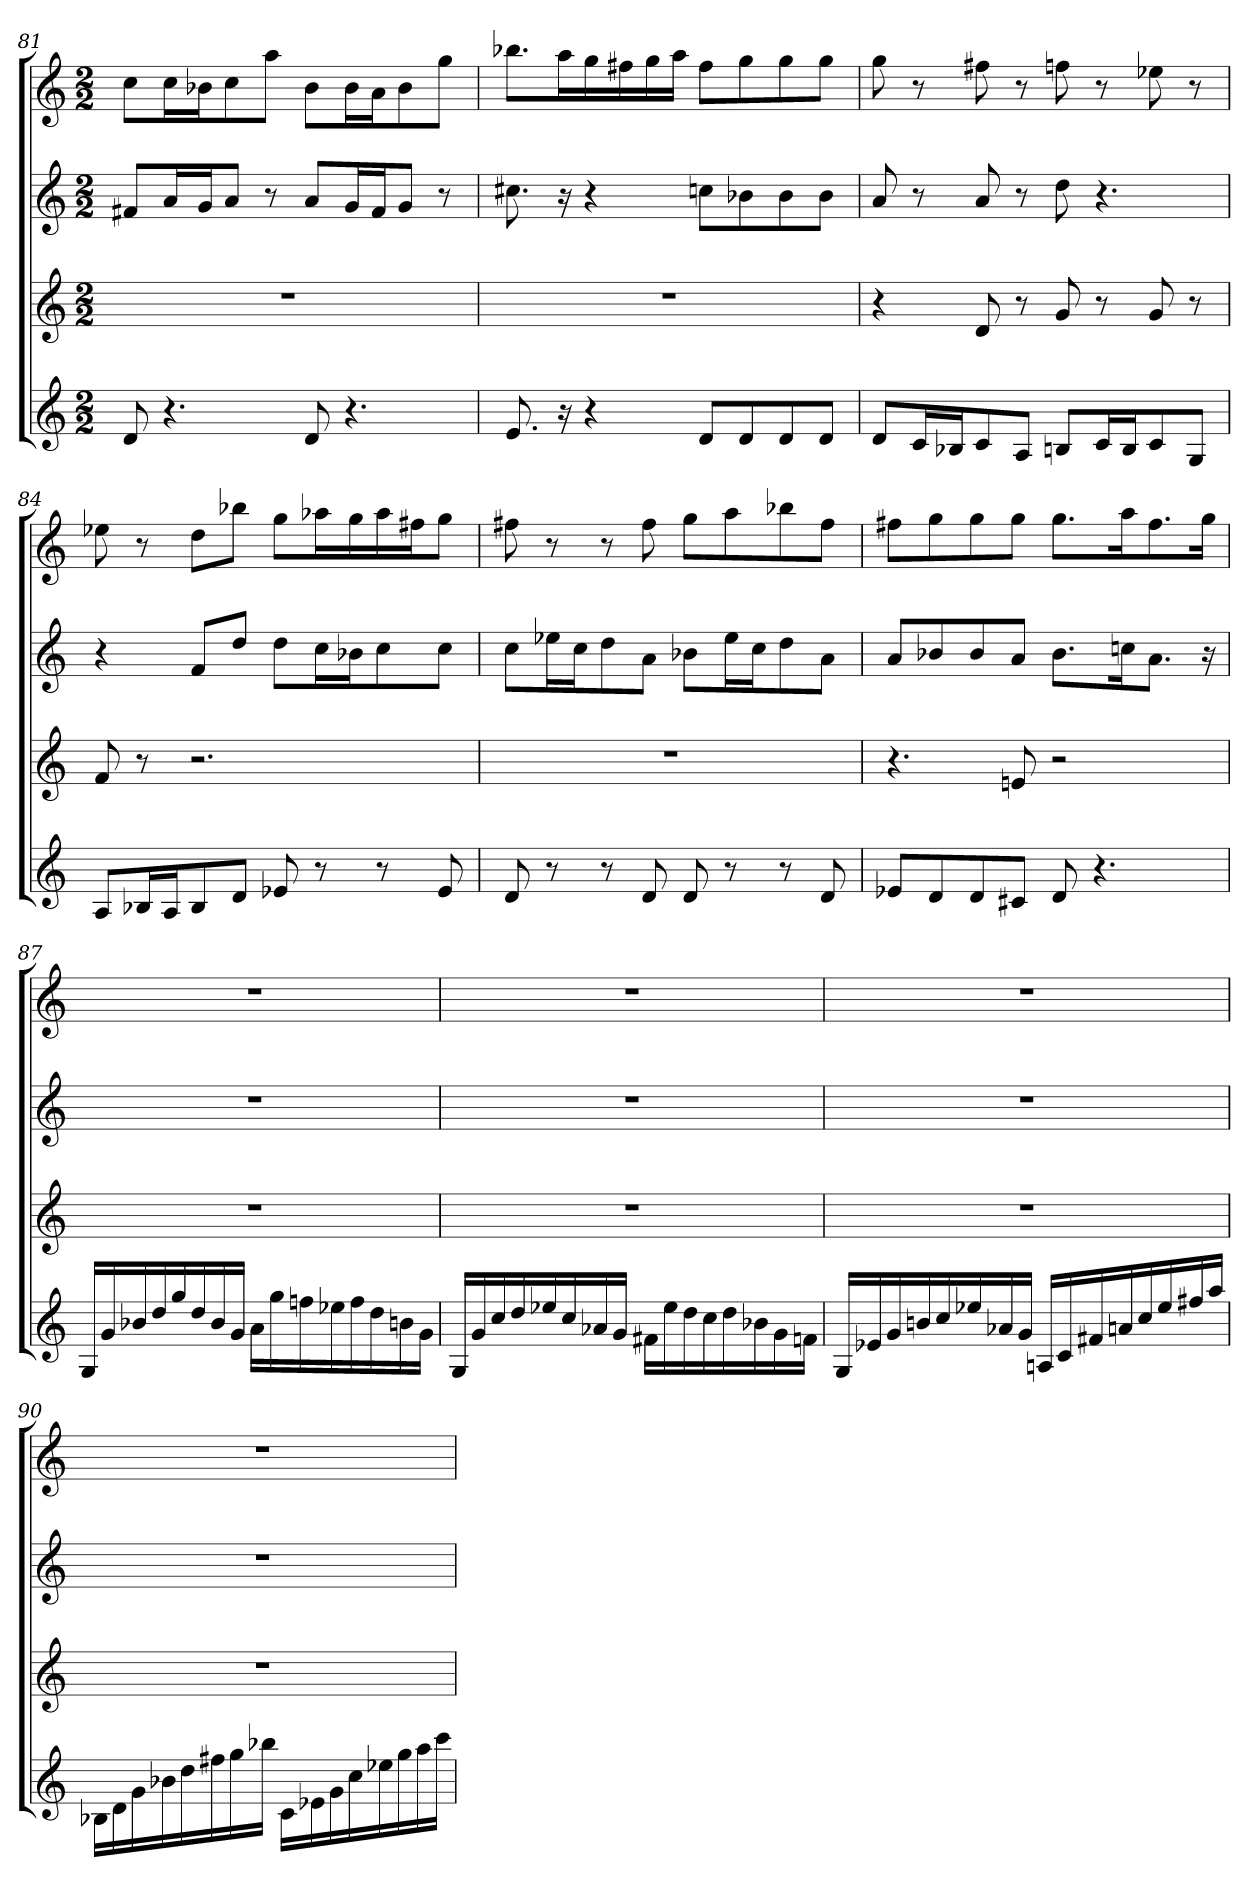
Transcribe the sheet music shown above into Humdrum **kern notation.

**kern	**kern	**kern	**kern
*part4	*part3	*part2	*part1
*staff4	*staff3	*staff2	*staff1
*M2/2	*M2/2	*M2/2	*M2/2
=81	=81	=81	=81
8d	1r	8f#XL	8ccL
4.r	.	16aL	16ccL
.	.	16gJ	16b-XJ
.	.	8aJ	8cc
.	.	8r	8aaJ
8d	.	8aL	8b-L
4.r	.	16gL	16b-L
.	.	16f#J	16aJ
.	.	8gJ	8b-
.	.	8r	8ggJ
=82	=82	=82	=82
8.e	1r	8.cc#X	8.bb-XL
16r	.	16r	16aaL
4r	.	4r	16gg
.	.	.	16ff#X
.	.	.	16gg
.	.	.	16aaJJ
8dL	.	8ccnL	8ff#L
8d	.	8b-X	8gg
8d	.	8b-	8gg
8dJ	.	8b-J	8ggJ
=83	=83	=83	=83
8dL	4r	8a	8gg
16cL	.	8r	8r
16B-XJ	.	.	.
8c	8d	8a	8ff#X
8AJ	8r	8r	8r
8BnL	8g	8dd	8ffn
16cL	8r	4.r	8r
16BJ	.	.	.
8c	8g	.	8ee-X
8GJ	8r	.	8r
=84	=84	=84	=84
8AL	8f	4r	8ee-X
16B-XL	8r	.	8r
16AJ	.	.	.
8B-	2.r	8fL	8ddL
8dJ	.	8ddJ	8bb-XJ
8e-X	.	8ddL	8ggL
8r	.	16ccL	16aa-XL
.	.	16b-XJ	16gg
8r	.	8cc	16aa-
.	.	.	16ff#XJ
8e-	.	8ccJ	8ggJ
=85	=85	=85	=85
8d	1r	8ccL	8ff#X
8r	.	16ee-XL	8r
.	.	16ccJ	.
8r	.	8dd	8r
8d	.	8aJ	8ff#
8d	.	8b-XL	8ggL
8r	.	16ee-L	8aa
.	.	16ccJ	.
8r	.	8dd	8bb-X
8d	.	8aJ	8ff#J
=86	=86	=86	=86
8e-XL	4.r	8aL	8ff#XL
8d	.	8b-X	8gg
8d	.	8b-	8gg
8c#XJ	8en	8aJ	8ggJ
8d	2r	8.b-L	8.ggL
4.r	.	.	.
.	.	16ccnK	16aaK
.	.	8.aJ	8.ff#
.	.	16r	16ggJk
=87	=87	=87	=87
16GLL	1r	1r	1r
16g	.	.	.
16b-X	.	.	.
16dd	.	.	.
16gg	.	.	.
16dd	.	.	.
16b-	.	.	.
16gJJ	.	.	.
16aLL	.	.	.
16gg	.	.	.
16ffn	.	.	.
16ee-X	.	.	.
16ff	.	.	.
16dd	.	.	.
16bn	.	.	.
16gJJ	.	.	.
=88	=88	=88	=88
16GLL	1r	1r	1r
16g	.	.	.
16cc	.	.	.
16dd	.	.	.
16ee-X	.	.	.
16cc	.	.	.
16a-X	.	.	.
16gJJ	.	.	.
16f#XLL	.	.	.
16ee-	.	.	.
16dd	.	.	.
16cc	.	.	.
16dd	.	.	.
16b-X	.	.	.
16g	.	.	.
16fnJJ	.	.	.
=89	=89	=89	=89
16GLL	1r	1r	1r
16e-X	.	.	.
16g	.	.	.
16bn	.	.	.
16cc	.	.	.
16ee-X	.	.	.
16a-X	.	.	.
16gJJ	.	.	.
16AnLL	.	.	.
16c	.	.	.
16f#X	.	.	.
16an	.	.	.
16cc	.	.	.
16ee-	.	.	.
16ff#X	.	.	.
16aaJJ	.	.	.
=90	=90	=90	=90
16B-XLL	1r	1r	1r
16d	.	.	.
16g	.	.	.
16b-X	.	.	.
16dd	.	.	.
16ff#X	.	.	.
16gg	.	.	.
16bb-XJJ	.	.	.
16cLL	.	.	.
16e-X	.	.	.
16g	.	.	.
16cc	.	.	.
16ee-X	.	.	.
16gg	.	.	.
16aa	.	.	.
16cccJJ	.	.	.
=	=	=	=
*-	*-	*-	*-
